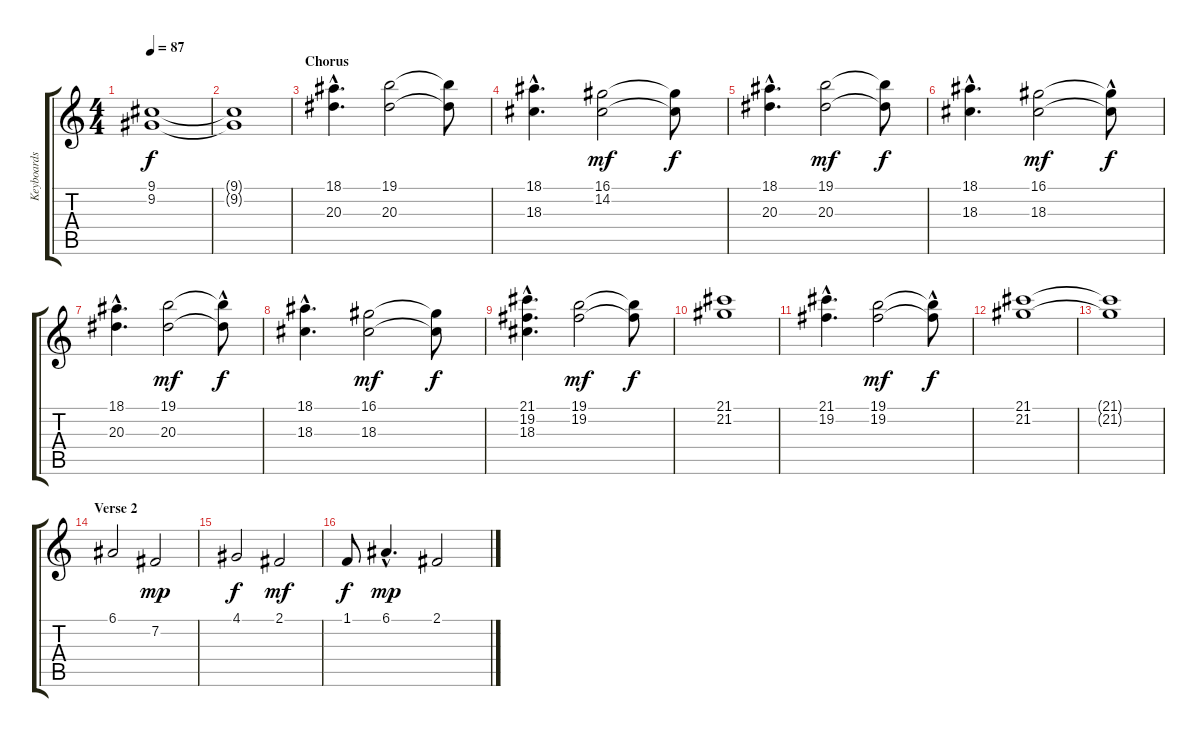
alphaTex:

\track ("Keyboards (1)" "Keyboards ") {instrument stringensemble1}
\staff {score tabs}
\tuning (E4 B3 G3 D3 A2 E2) {hide}
\ts (4 4)
\tempo 87
\clef g2
\ks c
(9.1 9.2).1{dy f} |
(9.1{t} 9.2{t}).1 |
\section ("" "Chorus")
(18.1{hac} 20.3{hac}).4{d} (19.1 20.3).2 (19.1{t} 20.3{t}).8 |
(18.1{hac} 18.3{hac}).4{d} (16.1 14.2).2{dy mf} (16.1{t} 14.2{t}).8{dy f} |
(18.1{hac} 20.3{hac}).4{d} (19.1 20.3).2{dy mf} (19.1{t} 20.3{t}).8{dy f} |
(18.1{hac} 18.3{hac}).4{d} (16.1 18.3).2{dy mf} (16.1{hac t} 18.3{t}).8{dy f} |
(18.1{hac} 20.3{hac}).4{d} (19.1 20.3).2{dy mf} (19.1{hac t} 20.3{t}).8{dy f} |
(18.1{hac} 18.3{hac}).4{d} (16.1 18.3).2{dy mf} (16.1{t} 18.3{t}).8{dy f} |
(21.1{hac} 19.2{hac} 18.3{hac}).4{d} (19.1 19.2).2{dy mf} (19.1{t} 19.2{t}).8{dy f} |
(21.1 21.2).1 |
(21.1{hac} 19.2{hac}).4{d} (19.1 19.2).2{dy mf} (19.1{hac t} 19.2{t}).8{dy f} |
(21.1 21.2).1 |
(21.1{t} 21.2{t}).1{volume 0} |
\section ("" "Verse 2")
6.1.2{volume 8} 7.2.2{dy mp} |
4.1.2{dy f} 2.1.2{dy mf} |
1.1.8{dy f} 6.1{hac}.4{d dy mp} 2.1.2
